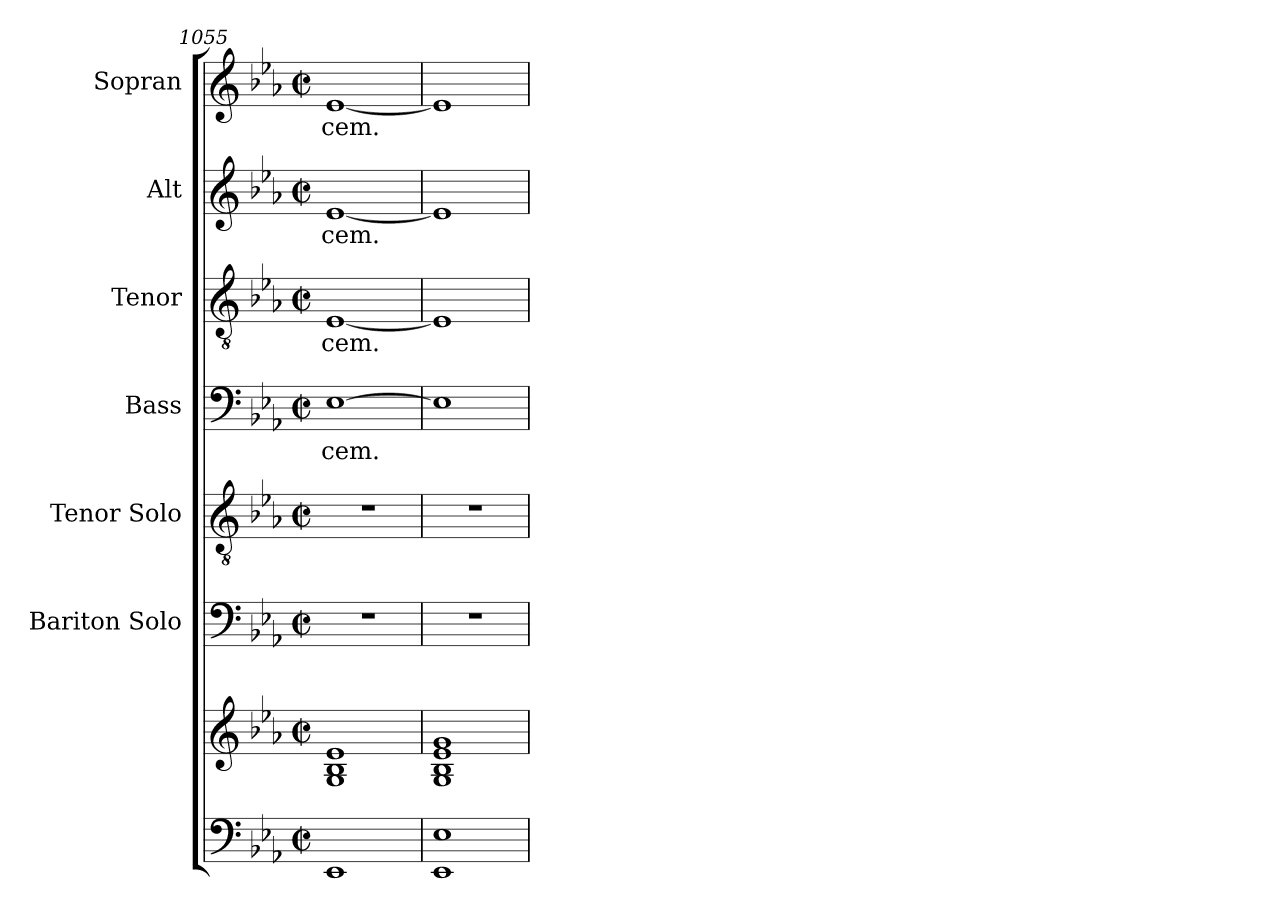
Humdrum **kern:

**kern	**kern	**kern	**kern	**kern	**text	**kern	**text	**kern	**text	**kern	**text
*part7	*part7	*part6	*part5	*part4	*part4	*part3	*part3	*part2	*part2	*part1	*part1
*staff8	*staff7	*staff6	*staff5	*staff4	*staff4	*staff3	*staff3	*staff2	*staff2	*staff1	*staff1
*	*	*I"Bariton Solo	*I"Tenor Solo	*I"Bass	*	*I"Tenor	*	*I"Alt	*	*I"Sopran	*
*	*	*	*	*I'B.	*	*I'T.	*	*I'A.	*	*I'S.	*
*clefF4	*clefG2	*clefF4	*clefGv2	*clefF4	*	*clefGv2	*	*clefG2	*	*clefG2	*
*k[b-e-a-]	*k[b-e-a-]	*k[b-e-a-]	*k[b-e-a-]	*k[b-e-a-]	*	*k[b-e-a-]	*	*k[b-e-a-]	*	*k[b-e-a-]	*
*E-:	*E-:	*E-:	*E-:	*E-:	*	*E-:	*	*E-:	*	*E-:	*
*M2/2	*M2/2	*M2/2	*M2/2	*M2/2	*	*M2/2	*	*M2/2	*	*M2/2	*
*met(c|)	*met(c|)	*met(c|)	*met(c|)	*met(c|)	*	*met(c|)	*	*met(c|)	*	*met(c|)	*
=1055	=1055	=1055	=1055	=1055	=1055	=1055	=1055	=1055	=1055	=1055	=1055
!	!	!	!	!	!LO:LY:b	!	!LO:LY:b	!	!LO:LY:b	!	!LO:LY:b
1EE-	1G 1B- 1e-	1r	1r	[1E-	-cem.	[1E-	-cem.	[1e-	-cem.	[1e-	-cem.
=1056	=1056	=1056	=1056	=1056	=1056	=1056	=1056	=1056	=1056	=1056	=1056
1EE- 1E-	1G 1B- 1e- 1g	1r	1r	1E-]	.	1E-]	.	1e-]	.	1e-]	.
=	=	=	=	=	=	=	=	=	=	=	=
*-	*-	*-	*-	*-	*-	*-	*-	*-	*-	*-	*-
